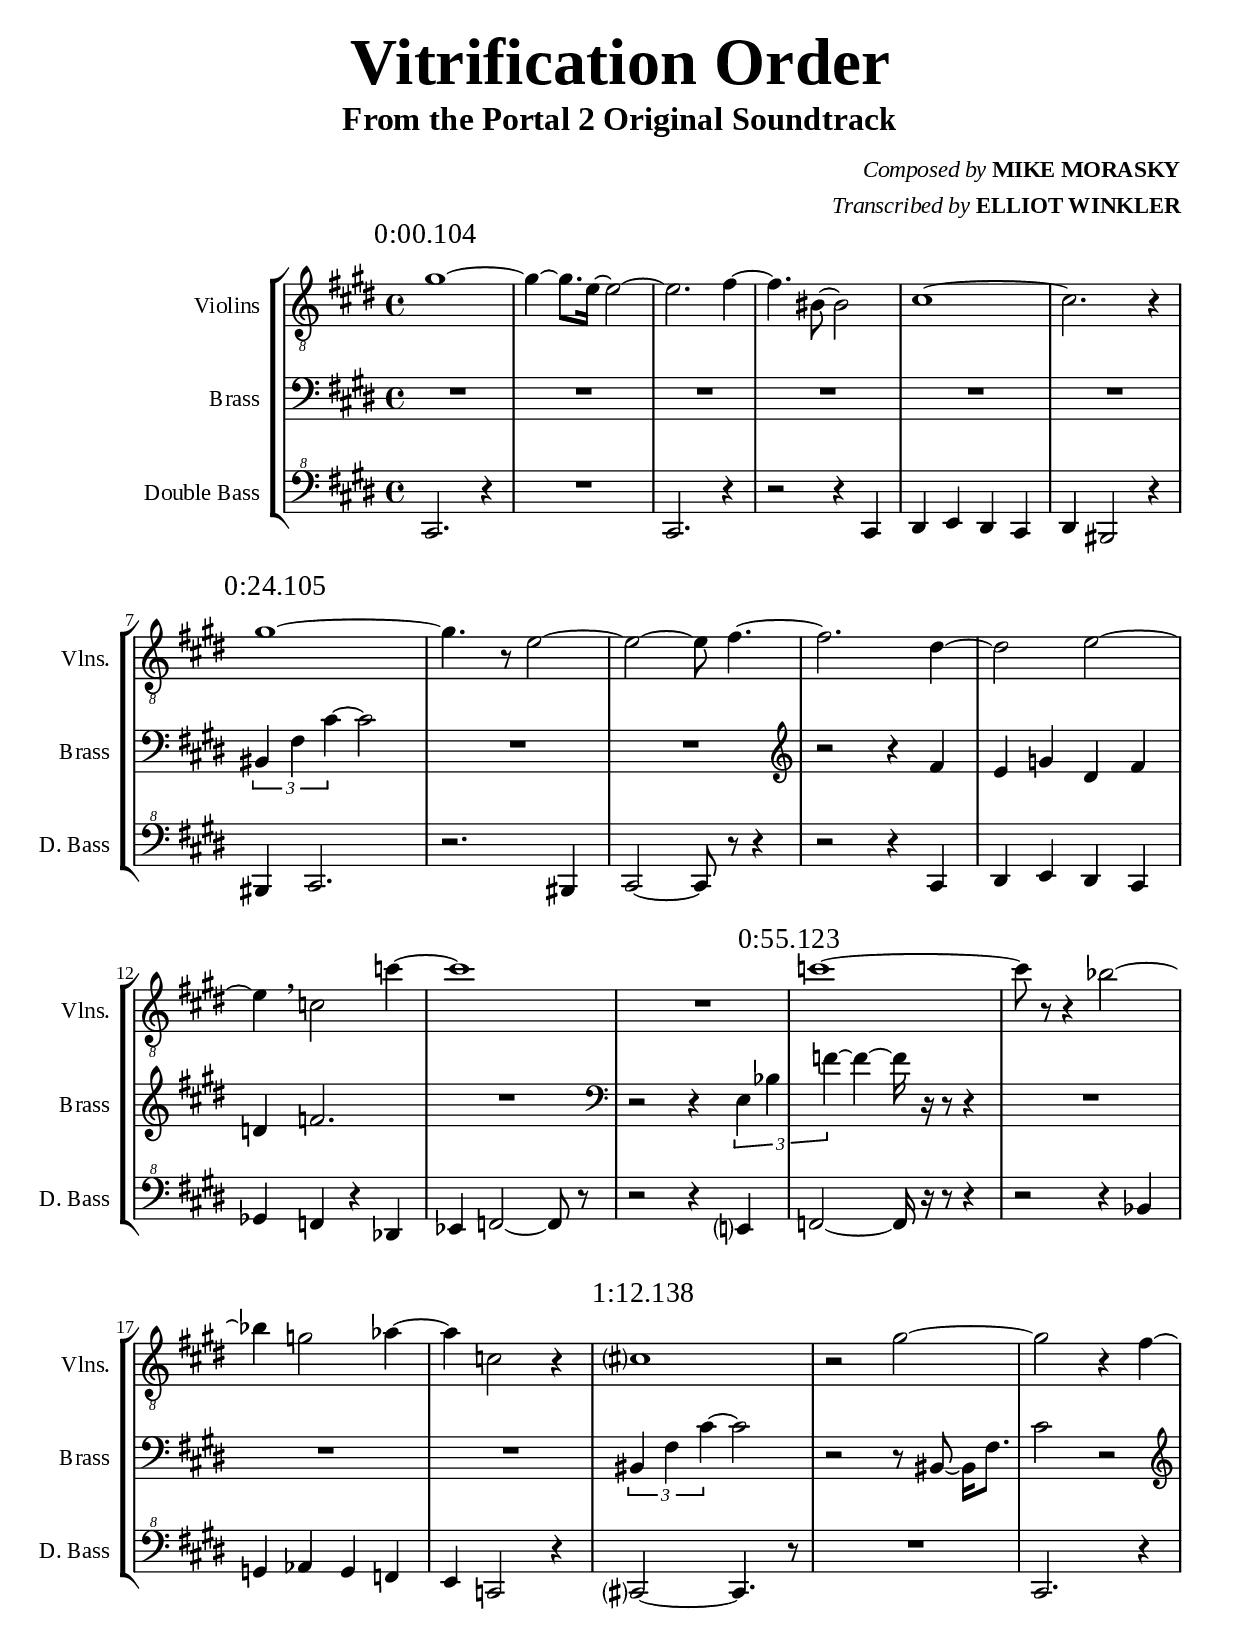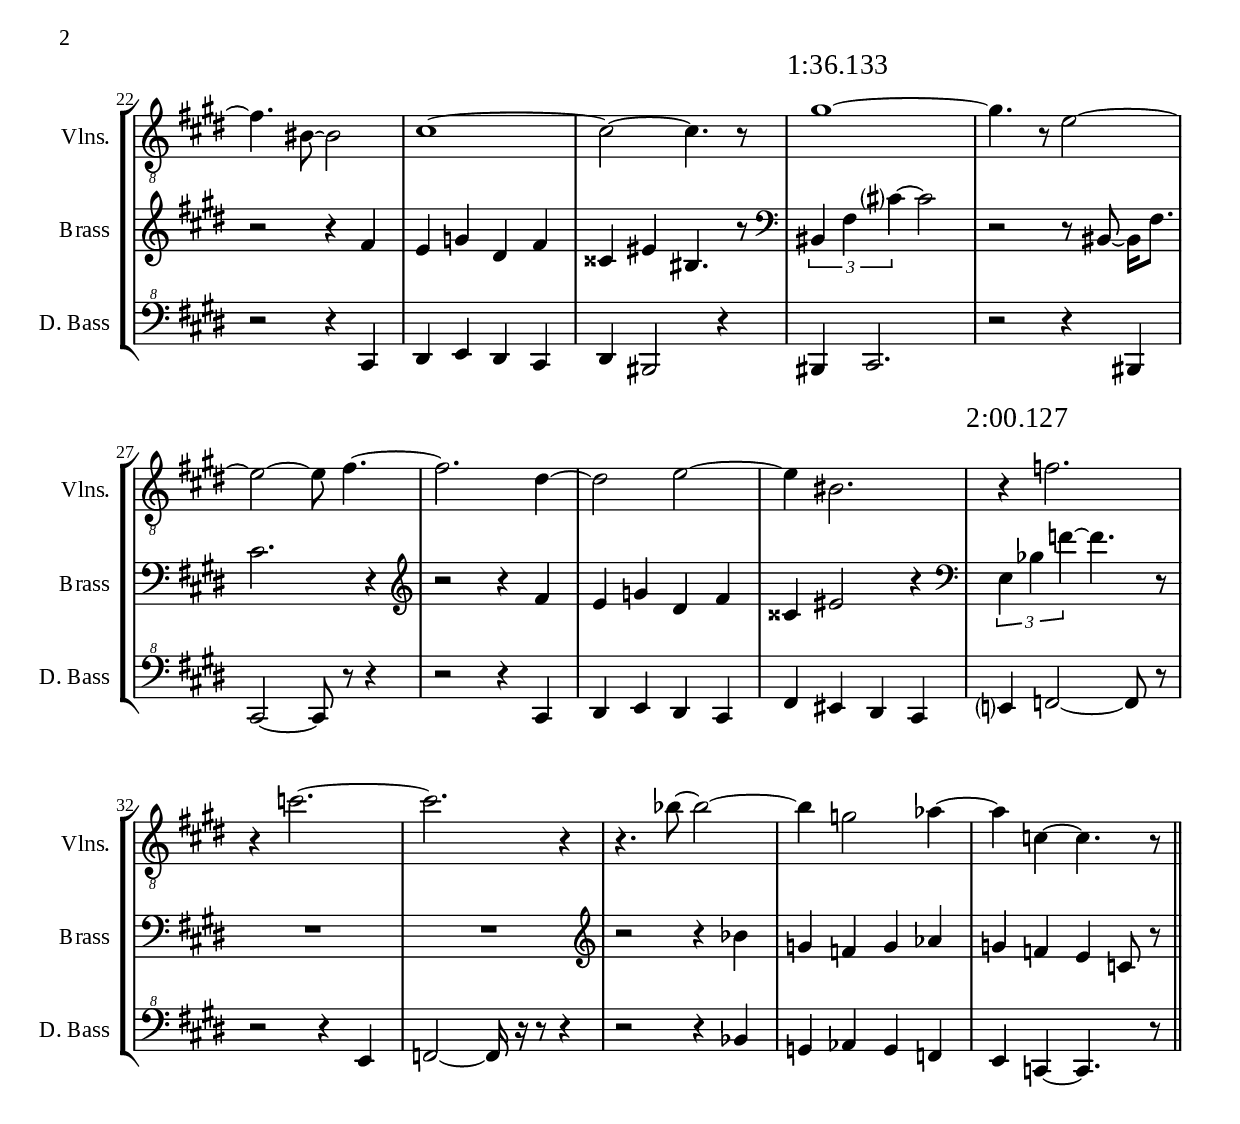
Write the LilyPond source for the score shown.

\version "2.15.4"
\language "english"
\pointAndClickOff % don't make notes clickable in the PDF

violins = \relative c'' {
  \override Score.RehearsalMark #'self-alignment-X = #LEFT
  \transposition c'''
  % Part I
  % 1
  \key cs \minor
  \mark "0:00.104"
  gs1 ~ | gs4 ~ gs8. e16 ~ e2 ~ | e2. fs4 ~ | fs4. bs,8 ~ bs2 | cs1 ~  | cs2. r4 | \break
  % 7
  \mark "0:24.105"
  gs'1 ~ | gs4. r8 e2 ~ | e2 ~ e8 fs4. ~ | fs2. ds4 ~   | ds2 e2 ~ | \break
  % 12
  e4 \breathe c2 c'4 ~ | c1 | R1 |
  % 15
  \override Score.RehearsalMark #'self-alignment-X = #0
  \mark "0:55.123"
  c1 ~ | c8 r8 r4 bf2 ~  \break | bf4 g2 af4 ~ | af4 c,2 r4 |
  % 19
  \override Score.RehearsalMark #'self-alignment-X = #LEFT
  \mark "1:12.138"
  cs1 | r2 gs'2 ~ | gs2 r4 fs4 ~ \break | fs4. bs,8 ~ bs2 | cs1 ~ | cs2 ~ cs4. r8
  % 25
  \mark "1:36.133"
  gs'1 ~ | gs4. r8 e2 ~ \break | e2 ~ e8 fs4. ~ | fs2. ds4 ~ | ds2 e2 ~ | e4 bs2. |
  % 31
  \mark "2:00.127"
  r4 f'2.  \break | r4 c'2. ~ | c2. r4 | r4. bf8 ~ bf2 ~ | bf4 g2 af4 ~ | af4 c,4 ~ c4. r8 | \bar "||"

  % Part II
  % 37
}

brass = \relative c {
  % Part I
  % 1
  \key cs \minor
  \clef bass
  R1*6 |
  % 7
  \times 2/3 { bs4 fs'4 cs'4 ~ } cs2 ~ | R1 | R1 |
  % 10
  \clef treble
  r2 r4 fs4 | e4 g4 ds4 fs4 |
  % 12
  d4 f2. | R1 |
  % 15
  \clef bass
  r2 r4 \times 2/3 { e,4 bf'4 f'4 ~ } f4 ~ f16 r16 r8 r4 | R1 | R1 | R1 |
  % 19
  \times 2/3 { bs,,4 fs'4 cs'4 ~ } cs2 | r2 r8 bs,8 ~ bs16 fs'8. | cs'2 r2 |
  % 22
  \clef treble
  r2 r4 fs4 | e4 g4 ds4 fs4 | css4 es4 bs4. r8 |
  % 25
  \clef bass
  \times 2/3 { bs,4 fs'4 cs'4 ~ } cs2 | r2 r8 bs,8 ~ bs16 fs'8. | cs'2. r4 |
  \clef treble
  r2 r4 fs4 | e4 g4 ds4 fs4 | css4 es2 r4 |
  % 31
  \clef bass
  \times 2/3 { e,4 bf'4 f'4 ~ } f4. r8 | R1 | R1 |
  % 34
  \clef treble
  r2 r4 bf4 | g4 f4 g4 af4 | g4 f4 e4 c8 r8 |
}

bass = \relative c' {
  \transposition c,
  % Part I
  % 1
  \key cs \minor
  cs,2. r4 | R1 | cs2. r4 | r2 r4  cs4 | ds4 e4 ds4 cs4 | ds4 bs2 r4 |
  % 7
  bs4 cs2. ~ | r2. bs4 | cs2 ~ cs8 r8 r4 | r2 r4 cs4 | ds4 e4 ds4 cs4 |
  % 12
  gf'4 f4 r4 df4 | ef4 f2 ~ f8 r8 | r2 r4 e4 |
  % 15
  f2 ~ f16 r16 r8 r4 | r2 r4 bf4 | g4 af4 g4 f4 | e4 c2 r4 |
  % 19
  cs?2 ~ cs4. r8 | R1 | cs2. r4 | r2 r4 cs4 | ds4 e4 ds4 cs4 | ds4 bs2 r4 |
  % 25
  bs4 cs2. ~ | r2 r4 bs4 | cs2 ~ cs8 r8 r4 | r2 r4 cs4 | ds4 e4 ds4 cs4 | fs4 es4 ds4 cs4 |
  % 31
  e4 f2 ~ f8 r8 | r2 r4 e4 | f2 ~ f16 r16 r8 r4 | r2 r4 bf4 | g4 af4 g4 f4 | e4 c4 ~ c4. r8 |

  % Part II
  % 37
}

music = \new StaffGroup <<
  % put metronome marks (usu. 1000) above rehearsal marks (usu. 1500)
  %\override Score.MetronomeMark #'outside-staff-priority = #2000
  %\override Score.MetronomeMark #'Y-offset = #7
  %\tempo 4 = 60

  \override Score.RehearsalMark #'Y-offset = #6
  %\override Score.RehearsalMark #'padding = #2

  \new Staff {
    #(set-accidental-style 'modern-cautionary)
    \override Staff.InstrumentName #'self-alignment-X = #RIGHT
    \override Staff.InstrumentName #'padding = #1.0
    \set Staff.instrumentName = "Violins"
    \set Staff.shortInstrumentName = "Vlns."
    \set Staff.midiInstrument = "string ensemble 1"
    \clef "treble_8"
    \time 4/4
    \violins
  }

  \new Staff {
    #(set-accidental-style 'modern-cautionary)
    \override Staff.InstrumentName #'self-alignment-X = #RIGHT
    \override Staff.InstrumentName #'padding = #1.0
    \set Staff.instrumentName = "Brass"
    \set Staff.shortInstrumentName = "Brass"
    \set Staff.midiInstrument = "brass section"
    \time 4/4
    \brass
  }

  \new Staff {
    #(set-accidental-style 'modern-cautionary)
    \override Staff.InstrumentName #'self-alignment-X = #RIGHT
    \override Staff.InstrumentName #'padding = #1.0
    \set Staff.instrumentName = "Double Bass"
    \set Staff.shortInstrumentName = "D. Bass"
    \set Staff.midiInstrument = "contrabass"
    \clef "bass^8"
    \time 4/4
    \bass
  }
>>

\header {
  title = "Vitrification Order"
  subtitle = "From the Portal 2 Original Soundtrack"
  composer = "MIKE MORASKY"
  arranger = "ELLIOT WINKLER"
}

\paper {
  paper-size = "letter"
  %between-system-padding = #4
  %between-system-space = 1.2\in
  %page-limit-inter-system-space = ##t
  %page-limit-inter-system-space-factor = 1
  system-system-spacing #'basic-distance = #16
  ragged-bottom = ##t
  #(define fonts
    (make-pango-font-tree "Times New Roman" "Helvetica" "Inconsolata" 1))
  bookTitleMarkup = \markup {
    \override #'(baseline-skip . 9)
    \column {
      \override #'(baseline-skip . 4.5)
      \column {
        \fill-line { \abs-fontsize #32 \bold \fromproperty #'header:title }
        \fill-line { \abs-fontsize #16 \bold \fromproperty #'header:subtitle }
      }
      \override #'(baseline-skip . 3.5)
      \column {
        \fill-line {
          \null % so that the column below will get pushed to the right
          \concat {
            \italic "Composed by"
            " "
            \bold \fromproperty #'header:composer
          }
        }
        \fill-line {
          \null % so that the column below will get pushed to the right
          \concat {
            \italic "Transcribed by"
            " "
            \bold \fromproperty #'header:arranger
          }
        }
      }
    }
  }
}

\score {
  \music
  \midi { }
  \layout {
    indent = 1.5\in
    short-indent = 0.5\in
  }
}